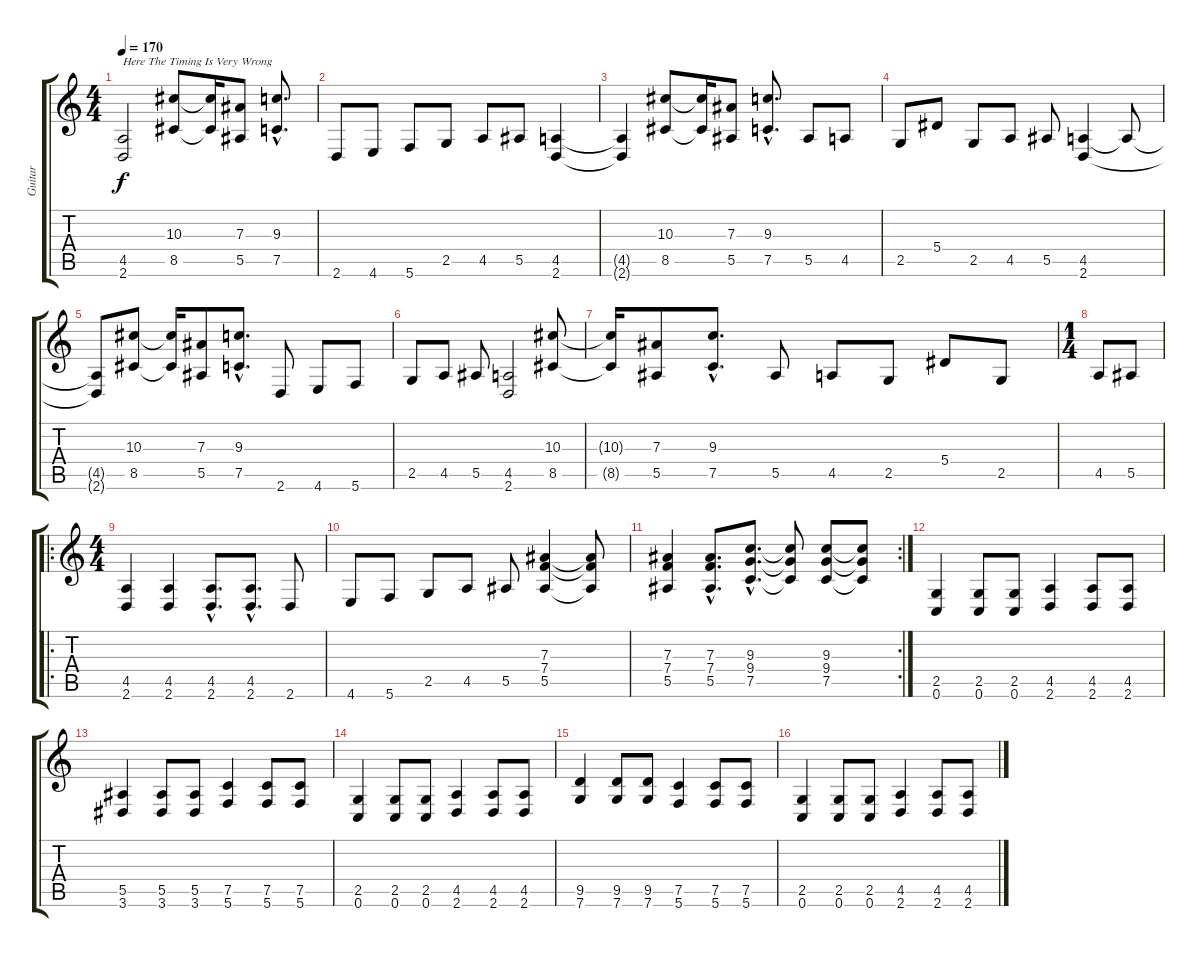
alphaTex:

\track ("Guitar" "Guitar") {instrument overdrivenguitar}
\staff {score tabs}
\tuning (C4 G3 Eb3 Bb2 F2 C2) {hide}
\ts (4 4)
\tempo 170
\clef g2
\ks c
(4.5 2.6).2{txt "Here The Timing Is Very Wrong" dy f} (10.3 8.5).8 (10.3{t} 8.5{t}).16 (7.3 5.5).8 (9.3{hac} 7.5{hac}).8{d} |
2.6.8 4.6.8 5.6.8 2.5.8 4.5.8 5.5.8 (4.5 2.6).4 |
(4.5{t} 2.6{t}).4 (10.3 8.5).8 (10.3{t} 8.5{t}).16 (7.3 5.5).8 (9.3{hac} 7.5{hac}).8{d} 5.5.8 4.5.8 |
2.5.8 5.4.8 2.5.8 4.5.8 5.5.8 (4.5 2.6).4 4.5{t}.8 |
(4.5{t} 2.6{t}).8 (10.3 8.5).8 (10.3{t} 8.5{t}).16 (7.3 5.5).8 (9.3{hac} 7.5{hac}).8{d} 2.6.8 4.6.8 5.6.8 |
2.5.8 4.5.8 5.5.8 (4.5 2.6).2 (10.3 8.5).8 |
(10.3{t} 8.5{t}).16 (7.3 5.5).8 (9.3{hac} 7.5{hac}).8{d} 5.5.8 4.5.8 2.5.8 5.4.8 2.5.8 |
\ts (1 4)
4.5.8 5.5.8 |
\ro
\ts (4 4)
(4.5 2.6).4 (4.5 2.6).4 (4.5{hac} 2.6{hac}).8{d} (4.5{hac} 2.6{hac}).8{d} 2.6.8 |
4.6.8 5.6.8 2.5.8 4.5.8 5.5.8 (7.3 7.4 5.5).4 (7.3{t} 7.4{t} 5.5{t}).8 |
\rc 2
(7.3 7.4 5.5).4 (7.3{hac} 7.4{hac} 5.5{hac}).8{d} (9.3{hac} 9.4{hac} 7.5{hac}).8{d} (9.3{t} 9.4{t} 7.5{t}).8 (9.3 9.4 7.5).8 (9.3{t} 9.4{t} 7.5{t}).8 |
(2.5 0.6).4 (2.5 0.6).8 (2.5 0.6).8 (4.5 2.6).4 (4.5 2.6).8 (4.5 2.6).8 |
(5.5 3.6).4 (5.5 3.6).8 (5.5 3.6).8 (7.5 5.6).4 (7.5 5.6).8 (7.5 5.6).8 |
(2.5 0.6).4 (2.5 0.6).8 (2.5 0.6).8 (4.5 2.6).4 (4.5 2.6).8 (4.5 2.6).8 |
(9.5 7.6).4 (9.5 7.6).8 (9.5 7.6).8 (7.5 5.6).4 (7.5 5.6).8 (7.5 5.6).8 |
(2.5 0.6).4 (2.5 0.6).8 (2.5 0.6).8 (4.5 2.6).4 (4.5 2.6).8 (4.5 2.6).8
